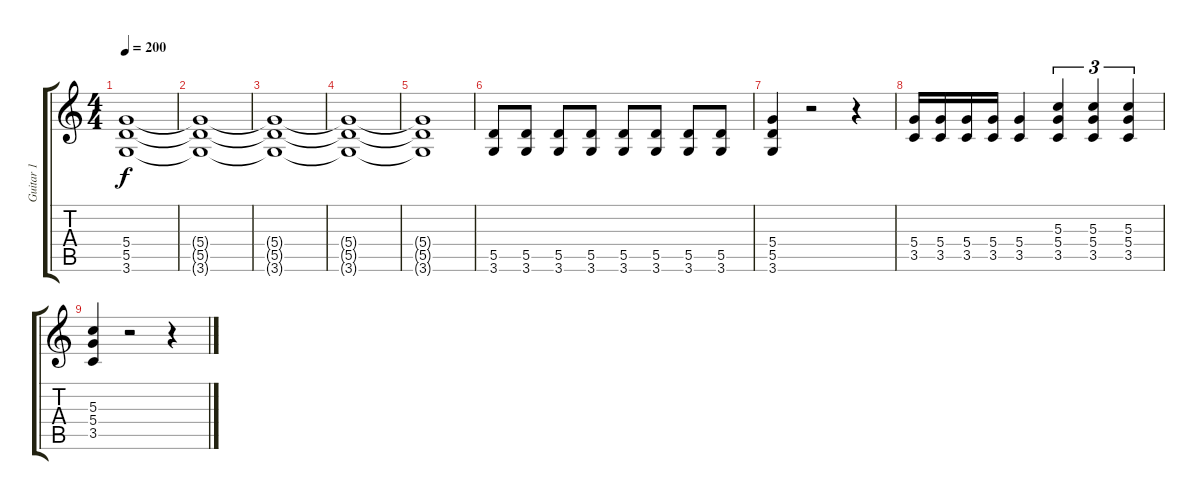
\track ("Guitar 1 " "Guitar 1 ") {instrument overdrivenguitar}
\staff {score tabs}
\tuning (E4 B3 G3 D3 A2 E2) {hide}
\ts (4 4)
\tempo 200
\clef g2
\ks c
(5.4{t} 5.5{t} 3.6{t}).1{dy f} |
(5.4{t} 5.5{t} 3.6{t}).1 |
(5.4{t} 5.5{t} 3.6{t}).1 |
(5.4{t} 5.5{t} 3.6{t}).1 |
(5.4{t} 5.5{t} 3.6{t}).1 |
\section ("" "")
(5.5 3.6).8 (5.5 3.6).8 (5.5 3.6).8 (5.5 3.6).8 (5.5 3.6).8 (5.5 3.6).8 (5.5 3.6).8 (5.5 3.6).8 |
(5.4 5.5 3.6).4 r.2 r.4 |
(5.4 3.5).16 (5.4 3.5).16 (5.4 3.5).16 (5.4 3.5).16 (5.4 3.5).4 (5.3 5.4 3.5).4{tu (3 2)} (5.3 5.4 3.5).4{tu (3 2)} (5.3 5.4 3.5).4{tu (3 2)} |
(5.3 5.4 3.5).4 r.2 r.4
